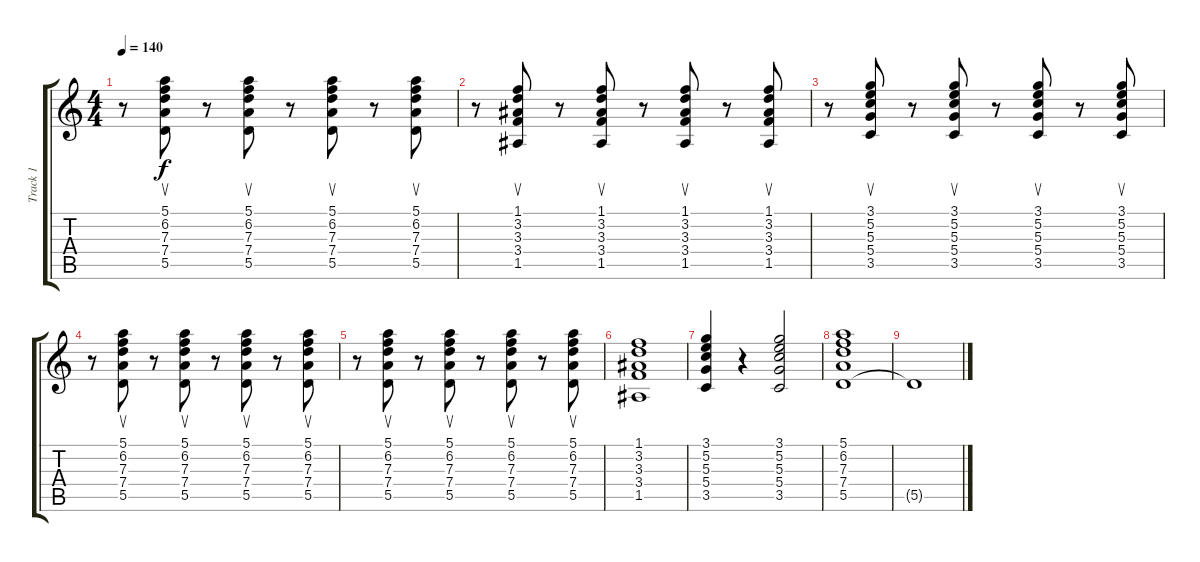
\track ("Track 1" "Track 1") {instrument electricguitarclean}
\staff {score tabs}
\tuning (E4 B3 G3 D3 A2 E2) {hide}
\ts (4 4)
\tempo 140
\clef g2
\ks c
r.8{dy f} (5.1 6.2 7.3 7.4 5.5).8{su} r.8 (5.1 6.2 7.3 7.4 5.5).8{su} r.8 (5.1 6.2 7.3 7.4 5.5).8{su} r.8 (5.1 6.2 7.3 7.4 5.5).8{su} |
r.8 (1.1 3.2 3.3 3.4 1.5).8{su} r.8 (1.1 3.2 3.3 3.4 1.5).8{su} r.8 (1.1 3.2 3.3 3.4 1.5).8{su} r.8 (1.1 3.2 3.3 3.4 1.5).8{su} |
r.8 (3.1 5.2 5.3 5.4 3.5).8{su} r.8 (3.1 5.2 5.3 5.4 3.5).8{su} r.8 (3.1 5.2 5.3 5.4 3.5).8{su} r.8 (3.1 5.2 5.3 5.4 3.5).8{su} |
r.8 (5.1 6.2 7.3 7.4 5.5).8{su} r.8 (5.1 6.2 7.3 7.4 5.5).8{su} r.8 (5.1 6.2 7.3 7.4 5.5).8{su} r.8 (5.1 6.2 7.3 7.4 5.5).8{su} |
r.8 (5.1 6.2 7.3 7.4 5.5).8{su} r.8 (5.1 6.2 7.3 7.4 5.5).8{su} r.8 (5.1 6.2 7.3 7.4 5.5).8{su} r.8 (5.1 6.2 7.3 7.4 5.5).8{su} |
(1.1 3.2 3.3 3.4 1.5).1 |
(3.1 5.2 5.3 5.4 3.5).4 r.4 (3.1 5.2 5.3 5.4 3.5).2 |
(5.1 6.2 7.3 7.4 5.5).1 |
5.5{t}.1
